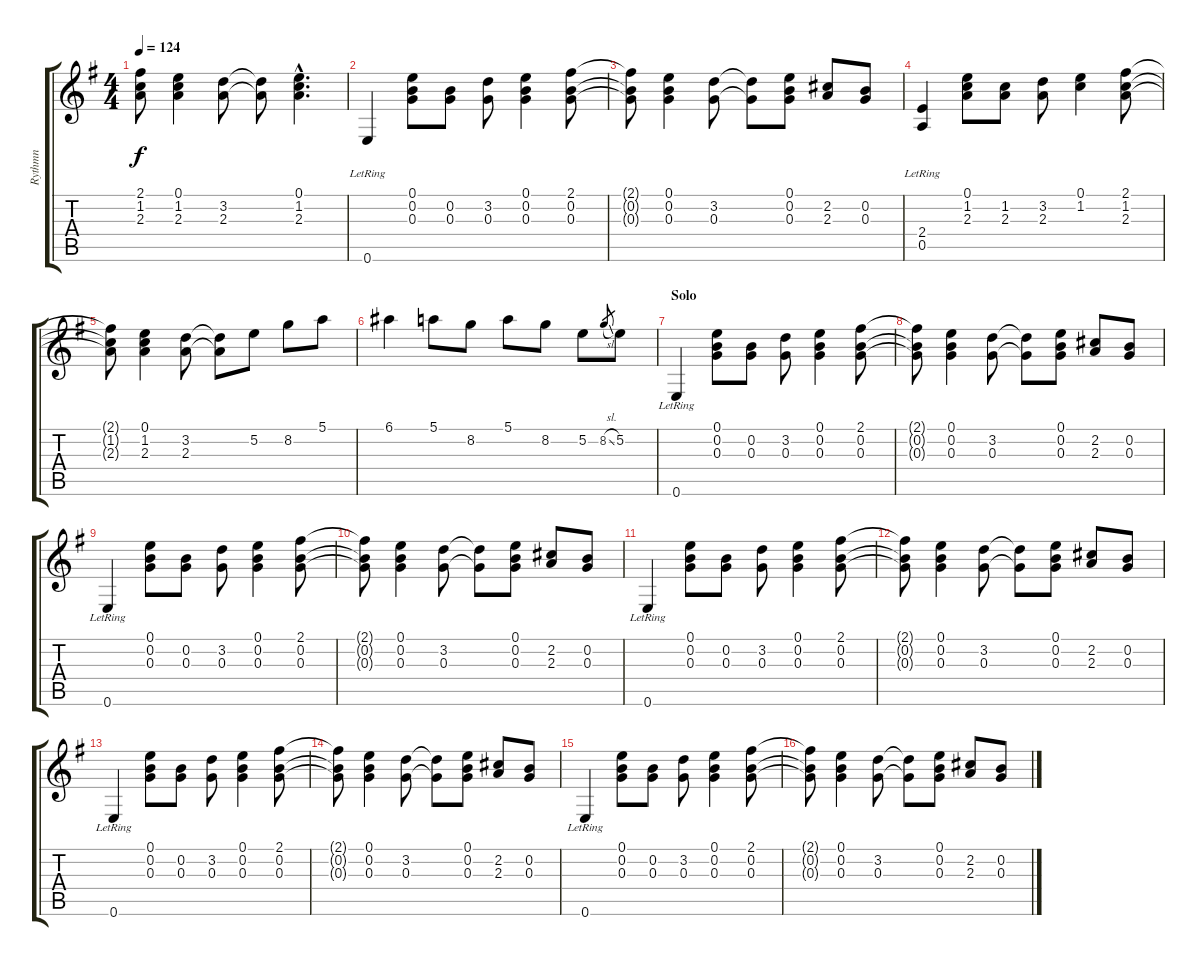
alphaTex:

\track ("Rythmn" "Rythmn") {instrument electricguitarclean}
\staff {score tabs}
\tuning (E4 B3 G3 D3 A2 E2) {hide}
\ts (4 4)
\tempo 124
\clef g2
\ks g
(2.1{t} 1.2{t} 2.3{t}).8{dy f} (0.1 1.2 2.3).4 (3.2 2.3).8 (3.2{t} 2.3{t}).8 (0.1{hac} 1.2{hac} 2.3{hac}).4{d} |
0.6{lr}.4 (0.1 0.2 0.3).8 (0.2 0.3).8 (3.2 0.3).8 (0.1 0.2 0.3).4 (2.1 0.2 0.3).8 |
(2.1{t} 0.2{t} 0.3{t}).8 (0.1 0.2 0.3).4 (3.2 0.3).8 (3.2{t} 0.3{t}).8 (0.1 0.2 0.3).8 (2.2 2.3).8 (0.2 0.3).8 |
(2.4{lr} 0.5{lr}).4 (0.1 1.2 2.3).8 (1.2 2.3).8 (3.2 2.3).8 (0.1 1.2).4 (2.1 1.2 2.3).8 |
(2.1{t} 1.2{t} 2.3{t}).8 (0.1 1.2 2.3).4 (3.2 2.3).8 (3.2{t} 2.3{t}).8 5.2.8 8.2.8 5.1.8 |
6.1.4 5.1.8 8.2.8 5.1.8 8.2.8 5.2.8 8.2{sl}.8{gr} 5.2.8 |
\section ("" "Solo")
0.6{lr}.4 (0.1 0.2 0.3).8 (0.2 0.3).8 (3.2 0.3).8 (0.1 0.2 0.3).4 (2.1 0.2 0.3).8 |
(2.1{t} 0.2{t} 0.3{t}).8 (0.1 0.2 0.3).4 (3.2 0.3).8 (3.2{t} 0.3{t}).8 (0.1 0.2 0.3).8 (2.2 2.3).8 (0.2 0.3).8 |
0.6{lr}.4 (0.1 0.2 0.3).8 (0.2 0.3).8 (3.2 0.3).8 (0.1 0.2 0.3).4 (2.1 0.2 0.3).8 |
(2.1{t} 0.2{t} 0.3{t}).8 (0.1 0.2 0.3).4 (3.2 0.3).8 (3.2{t} 0.3{t}).8 (0.1 0.2 0.3).8 (2.2 2.3).8 (0.2 0.3).8 |
0.6{lr}.4 (0.1 0.2 0.3).8 (0.2 0.3).8 (3.2 0.3).8 (0.1 0.2 0.3).4 (2.1 0.2 0.3).8 |
(2.1{t} 0.2{t} 0.3{t}).8 (0.1 0.2 0.3).4 (3.2 0.3).8 (3.2{t} 0.3{t}).8 (0.1 0.2 0.3).8 (2.2 2.3).8 (0.2 0.3).8 |
0.6{lr}.4 (0.1 0.2 0.3).8 (0.2 0.3).8 (3.2 0.3).8 (0.1 0.2 0.3).4 (2.1 0.2 0.3).8 |
(2.1{t} 0.2{t} 0.3{t}).8 (0.1 0.2 0.3).4 (3.2 0.3).8 (3.2{t} 0.3{t}).8 (0.1 0.2 0.3).8 (2.2 2.3).8 (0.2 0.3).8 |
0.6{lr}.4 (0.1 0.2 0.3).8 (0.2 0.3).8 (3.2 0.3).8 (0.1 0.2 0.3).4 (2.1 0.2 0.3).8 |
(2.1{t} 0.2{t} 0.3{t}).8 (0.1 0.2 0.3).4 (3.2 0.3).8 (3.2{t} 0.3{t}).8 (0.1 0.2 0.3).8 (2.2 2.3).8 (0.2 0.3).8
